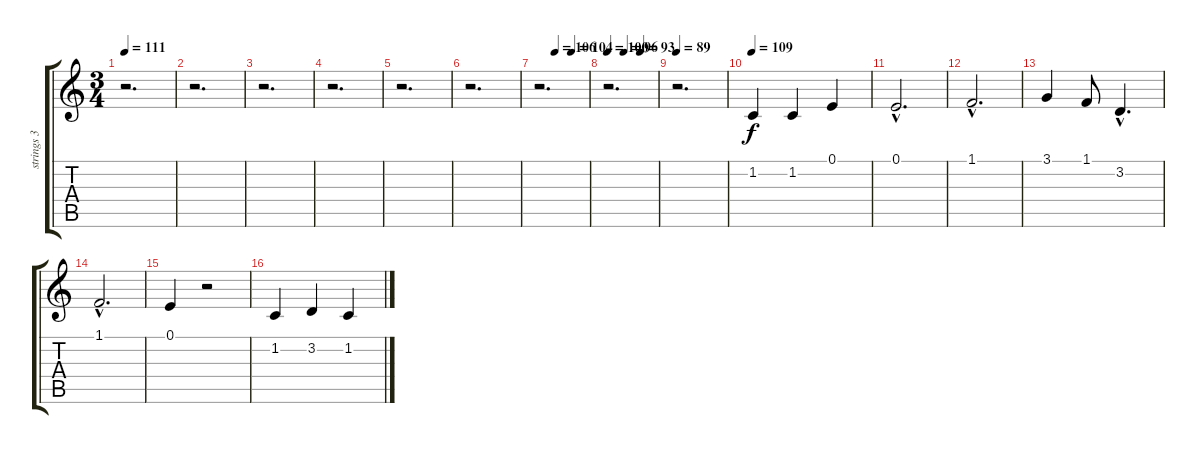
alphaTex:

\track ("strings 3" "strings 3") {instrument stringensemble1}
\staff {score tabs}
\tuning (E4 B3 G3 D3 A2 E2) {hide}
\ts (3 4)
\tempo 111
\clef g2
\ks c
r.2{d dy f instrument stringensemble1} |
r.2{d} |
r.2{d} |
r.2{d} |
r.2{d} |
r.2{d} |
\tempo (106 0.3333333333333333)
\tempo (104 0.6666666666666666)
r.2{d} |
\tempo 100
\tempo (96 0.3333333333333333)
\tempo (93 0.6666666666666666)
r.2{d} |
\tempo 89
r.2{d} |
\tempo 109
1.2.4 1.2.4 0.1.4 |
0.1{hac}.2{d} |
1.1{hac}.2{d} |
3.1.4 1.1.8 3.2{hac}.4{d} |
1.1{hac}.2{d} |
0.1.4 r.2 |
1.2.4 3.2.4 1.2.4
